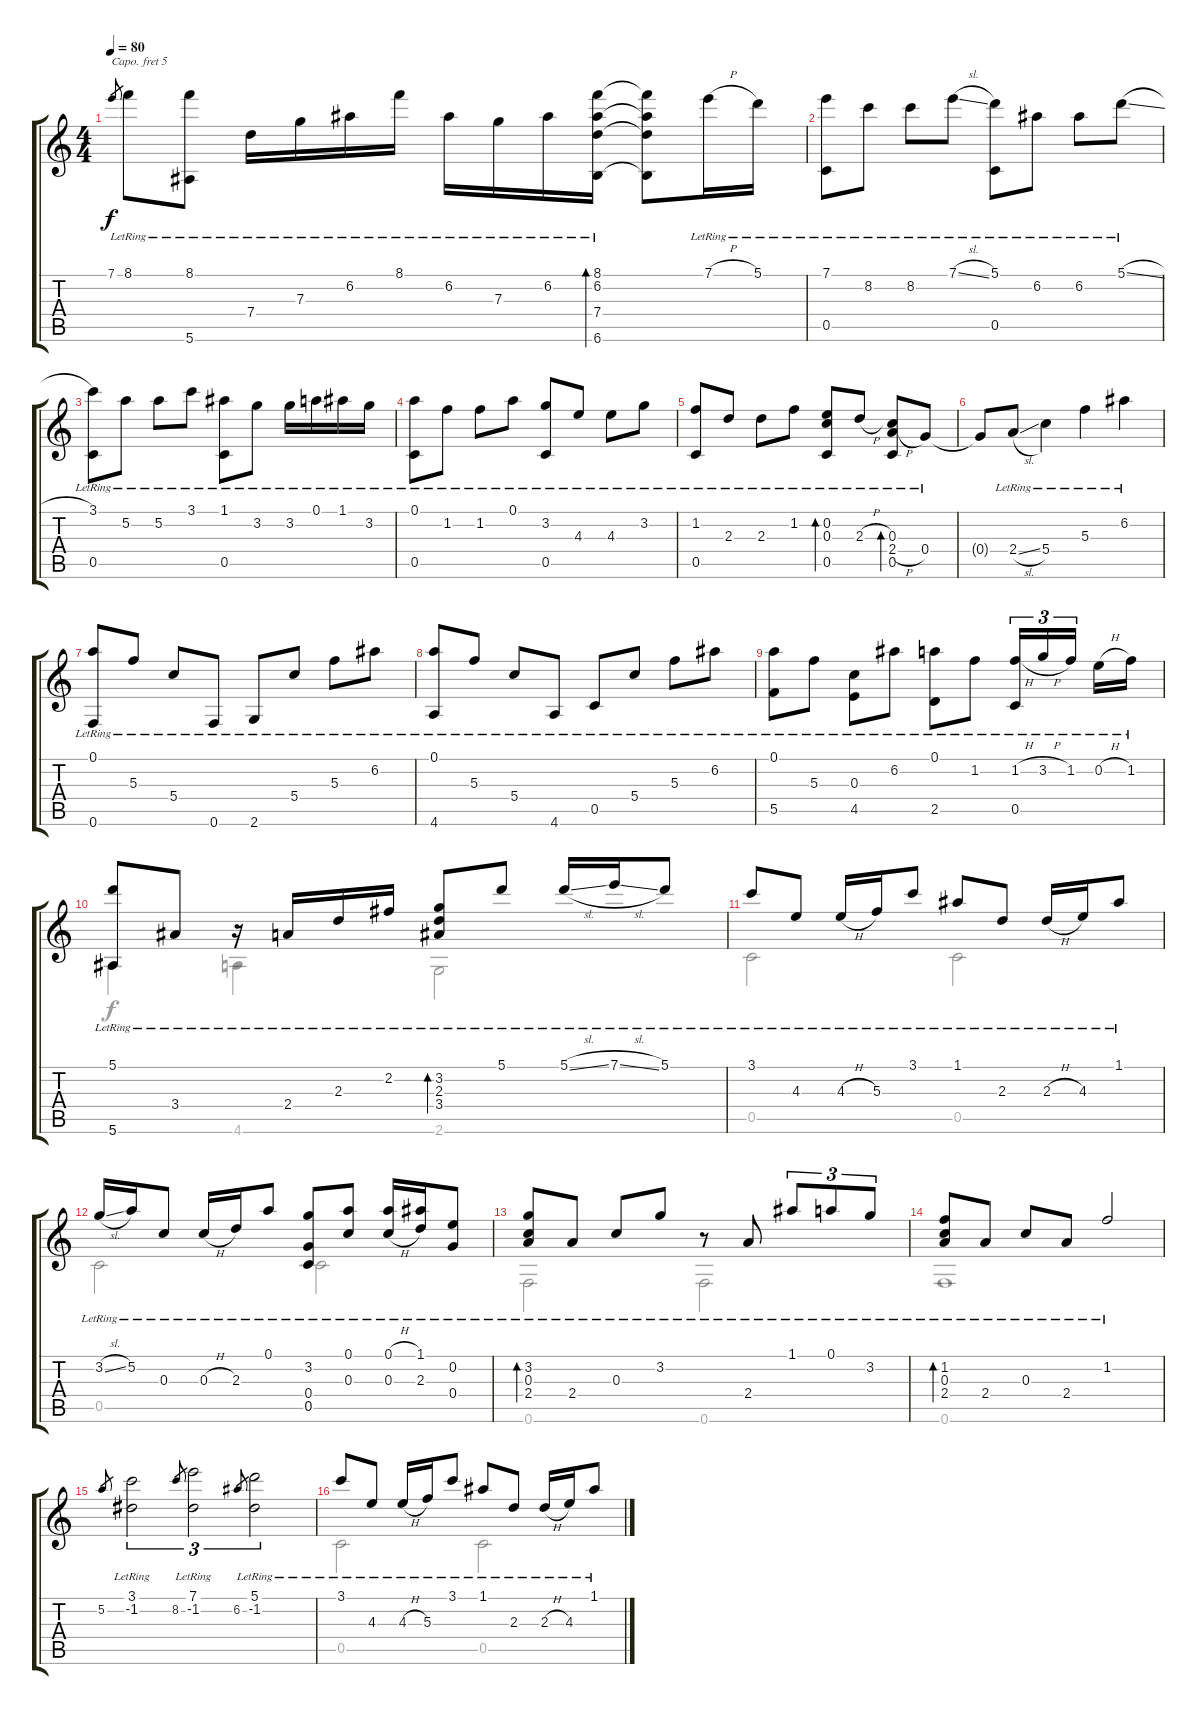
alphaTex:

\track "" {instrument acousticguitarnylon}
\staff {score tabs}
\capo 5
\tuning (E4 B3 G3 D3 G2 C2) {hide}
\voice
\ts (4 4)
\tempo 80
\clef g2
\ks c
7.1.8{gr dy f} 8.1{lr}.8 (8.1{lr} 5.6{lr}).8 7.4{lr}.16 7.3{lr}.16 6.2{lr}.16 8.1{lr}.16 6.2{lr}.16 7.3{lr}.16 6.2{lr}.16 (8.1{lr} 6.2{lr} 7.4{lr} 6.6{lr}).16{bd 480} (8.1{t} 6.2{t} 7.4{t} 6.6{t}).8 7.1{h lr}.16 5.1{lr}.16 |
(7.1{lr} 0.5{lr}).8 8.2{lr}.8 8.2{lr}.8 7.1{sl lr}.8 (5.1{lr} 0.5{lr}).8 6.2{lr}.8 6.2{lr}.8 5.1{sl lr}.8 |
(3.1{lr} 0.5{lr}).8 5.2{lr}.8 5.2{lr}.8 3.1{lr}.8 (1.1{lr} 0.5{lr}).8 3.2{lr}.8 3.2{lr}.16 0.1{lr}.16 1.1{lr}.16 3.2{lr}.16 |
(0.1{lr} 0.5{lr}).8 1.2{lr}.8 1.2{lr}.8 0.1{lr}.8 (3.2{lr} 0.5{lr}).8 4.3{lr}.8 4.3{lr}.8 3.2{lr}.8 |
(1.2{lr} 0.5{lr}).8 2.3{lr}.8 2.3{lr}.8 1.2{lr}.8 (0.2{lr} 0.3{lr} 0.5{lr}).8{bd 240} 2.3{h lr}.8 (0.3{lr} 2.4{h lr} 0.5{lr}).8{bd 240} 0.4{lr}.8 |
0.4{t}.8 2.4{sl lr}.8 5.4{lr}.4 5.3{lr}.4 6.2{lr}.4 |
(0.1{lr} 0.6{lr}).8 5.3{lr}.8 5.4{lr}.8 0.6{lr}.8 2.6{lr}.8 5.4{lr}.8 5.3{lr}.8 6.2{lr}.8 |
(0.1{lr} 4.6{lr}).8 5.3{lr}.8 5.4{lr}.8 4.6{lr}.8 0.5{lr}.8 5.4{lr}.8 5.3{lr}.8 6.2{lr}.8 |
(0.1{lr} 5.5{lr}).8 5.3{lr}.8 (0.3{lr} 4.5{lr}).8 6.2{lr}.8 (0.1{lr} 2.5{lr}).8 1.2{lr}.8 (1.2{h lr} 0.5{lr}).16{tu (3 2)} 3.2{h lr}.16{tu (3 2)} 1.2{lr}.16{tu (3 2) beam splitsecondary} 0.2{h lr}.16 1.2{lr}.16 |
(5.1{lr} 5.6{lr}).8 3.4{lr}.8 r.16 2.4{lr}.16 2.3{lr}.16 2.2{lr}.16 (3.2{lr} 2.3{lr} 3.4{lr}).8{bd 120} 5.1{lr}.8 5.1{sl lr}.16 7.1{sl lr}.16 5.1{lr}.8 |
3.1{lr}.8 4.3{lr}.8 4.3{h lr}.16 5.3{lr}.16 3.1{lr}.8 1.1{lr}.8 2.3{lr}.8 2.3{h lr}.16 4.3{lr}.16 1.1{lr}.8 |
3.2{sl lr}.16 5.2{lr}.16 0.3{lr}.8 0.3{h lr}.16 2.3{lr}.16 0.1{lr}.8 (3.2{lr} 0.4{lr} 0.5{lr}).8 (0.1{lr} 0.3{lr}).8 (0.1{h lr} 0.3{h lr}).16 (1.1{lr} 2.3{lr}).16 (0.2{lr} 0.4{lr}).8 |
(3.2{lr} 0.3{lr} 2.4{lr}).8{bd 240} 2.4{lr}.8 0.3{lr}.8 3.2{lr}.8 r.8 2.4{lr}.8 1.1{lr}.8{tu (3 2)} 0.1{lr}.8{tu (3 2)} 3.2{lr}.8{tu (3 2)} |
(1.2{lr} 0.3{lr} 2.4{lr}).8{bd 240} 2.4{lr}.8 0.3{lr}.8 2.4{lr}.8 1.2{lr}.2 |
5.2.8{gr} (3.1{lr} -1.2).2{tu (3 2)} 8.2.8{gr} (7.1{lr} -1.2).2{tu (3 2)} 6.2.8{gr} (5.1{lr} -1.2).2{tu (3 2)} |
3.1{lr}.8 4.3{lr}.8 4.3{h lr}.16 5.3{lr}.16 3.1{lr}.8 1.1{lr}.8 2.3{lr}.8 2.3{h lr}.16 4.3{lr}.16 1.1{lr}.8
\voice
\clef g2
\ottava regular
\simile none
\ks c
|
|
|
|
|
|
|
|
|
5.6.4 4.6.4 2.6.2 |
0.5.2 0.5.2 |
0.5.2 0.5.2 |
0.6.2 0.6.2 |
0.6.1 |
|
0.5.2 0.5.2
